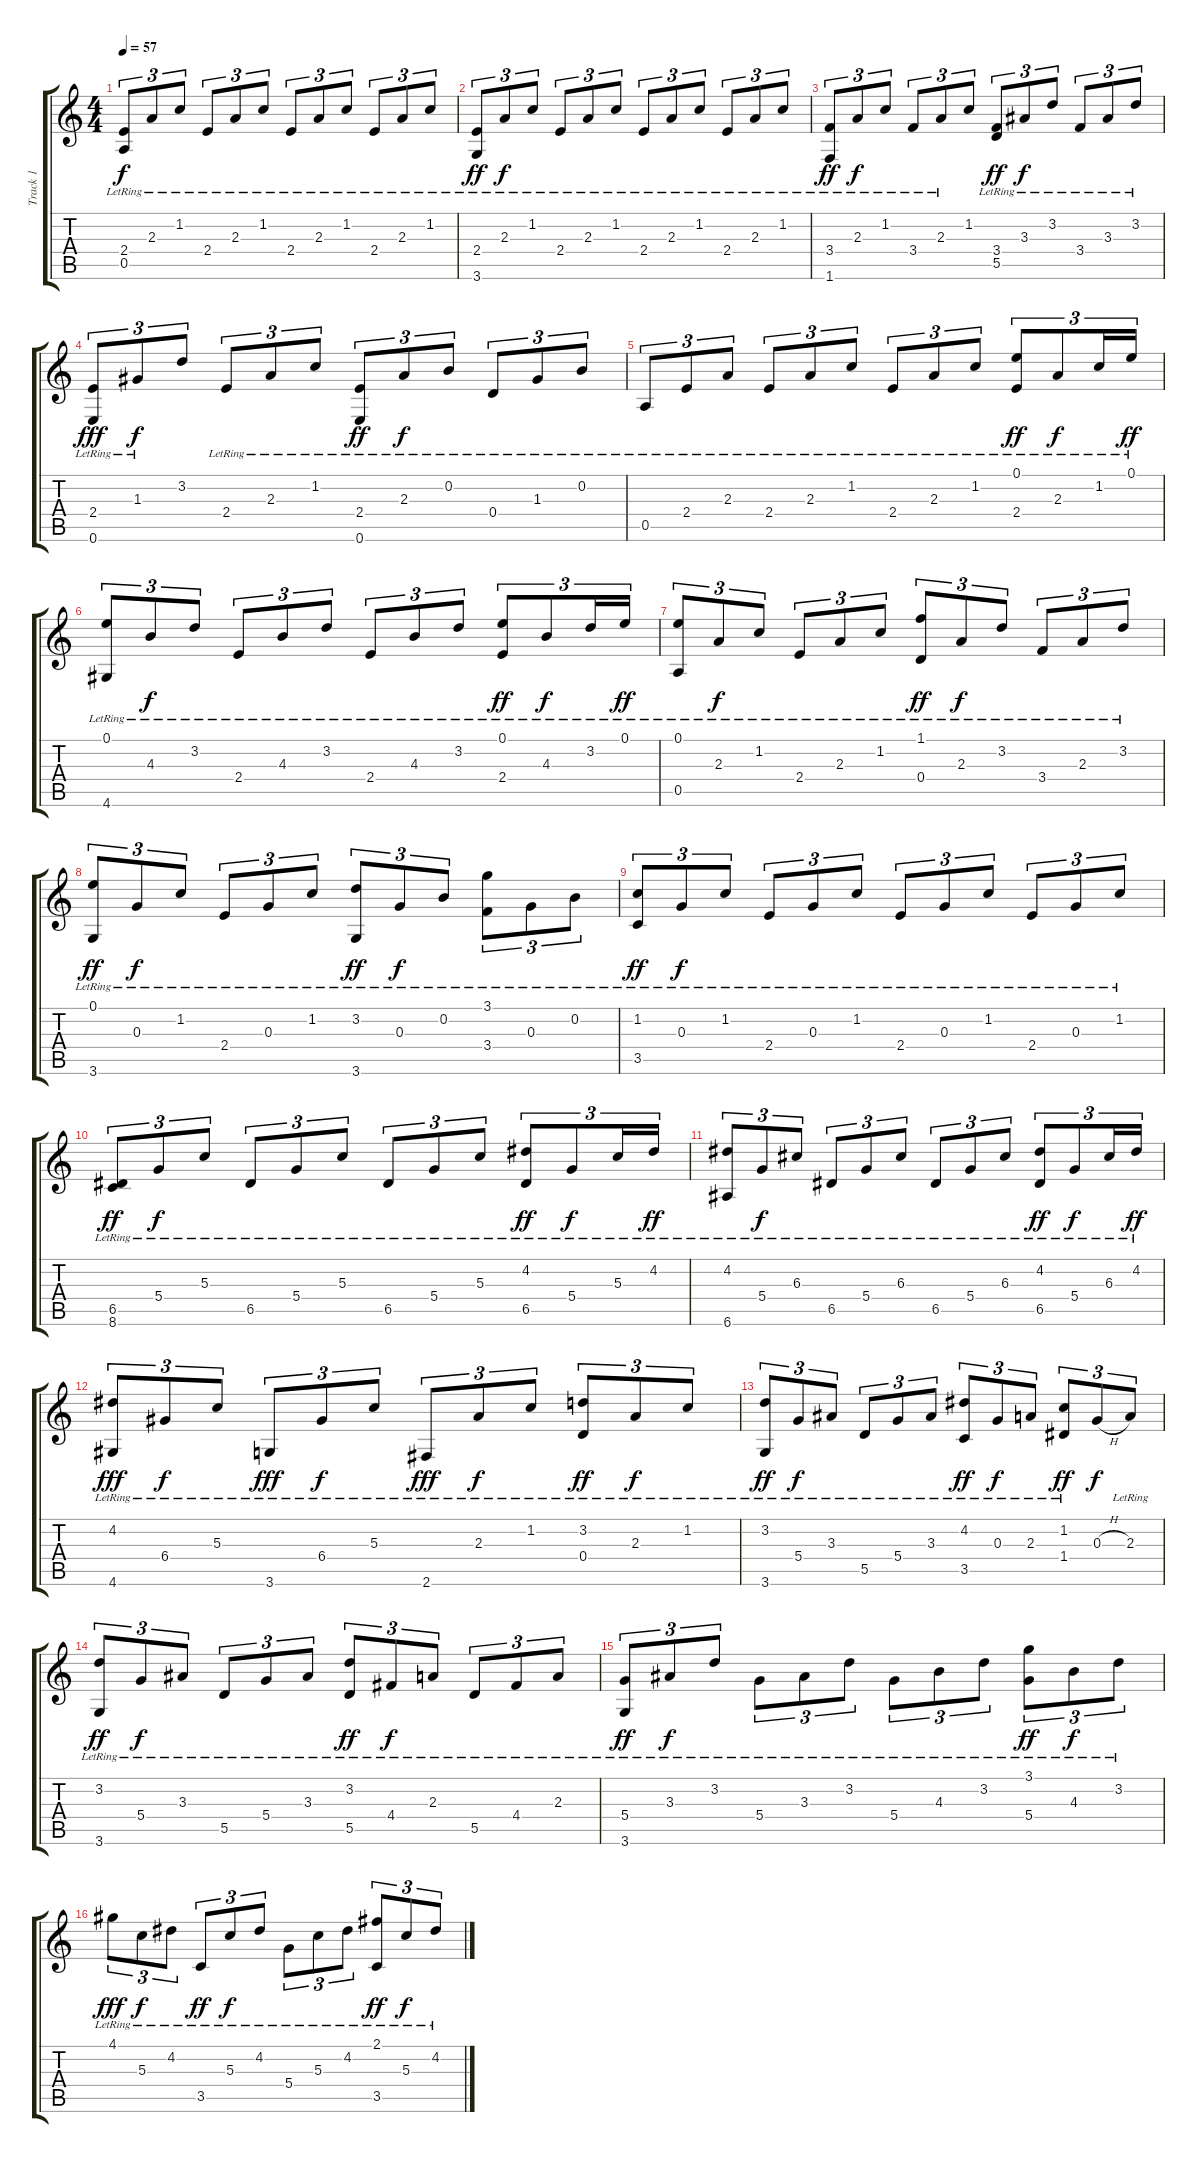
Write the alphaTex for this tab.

\track ("Track 1" "Track 1") {instrument acousticguitarnylon}
\staff {score tabs}
\tuning (E4 B3 G3 D3 A2 E2) {hide}
\ts (4 4)
\tempo 57
\clef g2
\ks c
(2.4{lr} 0.5{lr}).8{tu (3 2) dy f instrument acousticguitarnylon} 2.3{lr}.8{tu (3 2)} 1.2{lr}.8{tu (3 2)} 2.4{lr}.8{tu (3 2)} 2.3{lr}.8{tu (3 2)} 1.2{lr}.8{tu (3 2)} 2.4{lr}.8{tu (3 2)} 2.3{lr}.8{tu (3 2)} 1.2{lr}.8{tu (3 2)} 2.4{lr}.8{tu (3 2)} 2.3{lr}.8{tu (3 2)} 1.2{lr}.8{tu (3 2)} |
(2.4{lr} 3.6{lr}).8{tu (3 2) dy ff} 2.3{lr}.8{tu (3 2) dy f} 1.2{lr}.8{tu (3 2)} 2.4{lr}.8{tu (3 2)} 2.3{lr}.8{tu (3 2)} 1.2{lr}.8{tu (3 2)} 2.4{lr}.8{tu (3 2)} 2.3{lr}.8{tu (3 2)} 1.2{lr}.8{tu (3 2)} 2.4{lr}.8{tu (3 2)} 2.3{lr}.8{tu (3 2)} 1.2{lr}.8{tu (3 2)} |
(3.4{lr} 1.6{lr}).8{tu (3 2) dy ff} 2.3{lr}.8{tu (3 2) dy f} 1.2{lr}.8{tu (3 2)} 3.4{lr}.8{tu (3 2)} 2.3{lr}.8{tu (3 2)} 1.2.8{tu (3 2)} (3.4{lr} 5.5{lr}).8{tu (3 2) dy ff} 3.3{lr}.8{tu (3 2) dy f} 3.2{lr}.8{tu (3 2)} 3.4{lr}.8{tu (3 2)} 3.3{lr}.8{tu (3 2)} 3.2{lr}.8{tu (3 2)} |
(2.4{lr} 0.6{lr}).8{tu (3 2) dy fff} 1.3{lr}.8{tu (3 2) dy f} 3.2.8{tu (3 2)} 2.4{lr}.8{tu (3 2)} 2.3{lr}.8{tu (3 2)} 1.2{lr}.8{tu (3 2)} (2.4{lr} 0.6{lr}).8{tu (3 2) dy ff} 2.3{lr}.8{tu (3 2) dy f} 0.2{lr}.8{tu (3 2)} 0.4{lr}.8{tu (3 2)} 1.3{lr}.8{tu (3 2)} 0.2{lr}.8{tu (3 2)} |
0.5{lr}.8{tu (3 2)} 2.4{lr}.8{tu (3 2)} 2.3{lr}.8{tu (3 2)} 2.4{lr}.8{tu (3 2)} 2.3{lr}.8{tu (3 2)} 1.2{lr}.8{tu (3 2)} 2.4{lr}.8{tu (3 2)} 2.3{lr}.8{tu (3 2)} 1.2{lr}.8{tu (3 2)} (0.1{lr} 2.4{lr}).8{tu (3 2) dy ff} 2.3{lr}.8{tu (3 2) dy f} 1.2{lr}.16{tu (3 2)} 0.1{lr}.16{tu (3 2) dy ff} |
(0.1{lr} 4.6{lr}).8{tu (3 2)} 4.3{lr}.8{tu (3 2) dy f} 3.2{lr}.8{tu (3 2)} 2.4{lr}.8{tu (3 2)} 4.3{lr}.8{tu (3 2)} 3.2{lr}.8{tu (3 2)} 2.4{lr}.8{tu (3 2)} 4.3{lr}.8{tu (3 2)} 3.2{lr}.8{tu (3 2)} (0.1{lr} 2.4{lr}).8{tu (3 2) dy ff} 4.3{lr}.8{tu (3 2) dy f} 3.2{lr}.16{tu (3 2)} 0.1{lr}.16{tu (3 2) dy ff} |
(0.1{lr} 0.5{lr}).8{tu (3 2)} 2.3{lr}.8{tu (3 2) dy f} 1.2{lr}.8{tu (3 2)} 2.4{lr}.8{tu (3 2)} 2.3{lr}.8{tu (3 2)} 1.2{lr}.8{tu (3 2)} (1.1{lr} 0.4{lr}).8{tu (3 2) dy ff} 2.3{lr}.8{tu (3 2) dy f} 3.2{lr}.8{tu (3 2)} 3.4{lr}.8{tu (3 2)} 2.3{lr}.8{tu (3 2)} 3.2{lr}.8{tu (3 2)} |
(0.1{lr} 3.6{lr}).8{tu (3 2) dy ff} 0.3{lr}.8{tu (3 2) dy f} 1.2{lr}.8{tu (3 2)} 2.4{lr}.8{tu (3 2)} 0.3{lr}.8{tu (3 2)} 1.2{lr}.8{tu (3 2)} (3.2{lr} 3.6{lr}).8{tu (3 2) dy ff} 0.3{lr}.8{tu (3 2) dy f} 0.2{lr}.8{tu (3 2)} (3.1{lr} 3.4).8{tu (3 2)} 0.3{lr}.8{tu (3 2)} 0.2{lr}.8{tu (3 2)} |
(1.2{lr} 3.5{lr}).8{tu (3 2) dy ff} 0.3{lr}.8{tu (3 2) dy f} 1.2{lr}.8{tu (3 2)} 2.4{lr}.8{tu (3 2)} 0.3{lr}.8{tu (3 2)} 1.2{lr}.8{tu (3 2)} 2.4{lr}.8{tu (3 2)} 0.3{lr}.8{tu (3 2)} 1.2{lr}.8{tu (3 2)} 2.4{lr}.8{tu (3 2)} 0.3{lr}.8{tu (3 2)} 1.2{lr}.8{tu (3 2)} |
(6.5{lr} 8.6{lr}).8{tu (3 2) dy ff} 5.4{lr}.8{tu (3 2) dy f} 5.3{lr}.8{tu (3 2)} 6.5{lr}.8{tu (3 2)} 5.4{lr}.8{tu (3 2)} 5.3{lr}.8{tu (3 2)} 6.5{lr}.8{tu (3 2)} 5.4{lr}.8{tu (3 2)} 5.3{lr}.8{tu (3 2)} (4.2{lr} 6.5{lr}).8{tu (3 2) dy ff} 5.4{lr}.8{tu (3 2) dy f} 5.3{lr}.16{tu (3 2)} 4.2{lr}.16{tu (3 2) dy ff} |
(4.2{lr} 6.6{lr}).8{tu (3 2)} 5.4{lr}.8{tu (3 2) dy f} 6.3{lr}.8{tu (3 2)} 6.5{lr}.8{tu (3 2)} 5.4{lr}.8{tu (3 2)} 6.3{lr}.8{tu (3 2)} 6.5{lr}.8{tu (3 2)} 5.4{lr}.8{tu (3 2)} 6.3{lr}.8{tu (3 2)} (4.2{lr} 6.5{lr}).8{tu (3 2) dy ff} 5.4{lr}.8{tu (3 2) dy f} 6.3{lr}.16{tu (3 2)} 4.2{lr}.16{tu (3 2) dy ff} |
(4.2{lr} 4.6{lr}).8{tu (3 2) dy fff} 6.4{lr}.8{tu (3 2) dy f} 5.3{lr}.8{tu (3 2)} 3.6{lr}.8{tu (3 2) dy fff} 6.4{lr}.8{tu (3 2) dy f} 5.3{lr}.8{tu (3 2)} 2.6{lr}.8{tu (3 2) dy fff} 2.3{lr}.8{tu (3 2) dy f} 1.2{lr}.8{tu (3 2)} (3.2{lr} 0.4{lr}).8{tu (3 2) dy ff} 2.3{lr}.8{tu (3 2) dy f} 1.2{lr}.8{tu (3 2)} |
(3.2{lr} 3.6{lr}).8{tu (3 2) dy ff} 5.4{lr}.8{tu (3 2) dy f} 3.3{lr}.8{tu (3 2)} 5.5{lr}.8{tu (3 2)} 5.4{lr}.8{tu (3 2)} 3.3{lr}.8{tu (3 2)} (4.2{lr} 3.5{lr}).8{tu (3 2) dy ff} 0.3{lr}.8{tu (3 2) dy f} 2.3{lr}.8{tu (3 2)} (1.2{lr} 1.4{lr}).8{tu (3 2) dy ff} 0.3{h}.8{tu (3 2) dy f} 2.3{lr}.8{tu (3 2)} |
(3.2{lr} 3.6{lr}).8{tu (3 2) dy ff} 5.4{lr}.8{tu (3 2) dy f} 3.3{lr}.8{tu (3 2)} 5.5{lr}.8{tu (3 2)} 5.4{lr}.8{tu (3 2)} 3.3{lr}.8{tu (3 2)} (3.2{lr} 5.5{lr}).8{tu (3 2) dy ff} 4.4{lr}.8{tu (3 2) dy f} 2.3{lr}.8{tu (3 2)} 5.5{lr}.8{tu (3 2)} 4.4{lr}.8{tu (3 2)} 2.3{lr}.8{tu (3 2)} |
(5.4{lr} 3.6{lr}).8{tu (3 2) dy ff} 3.3{lr}.8{tu (3 2) dy f} 3.2{lr}.8{tu (3 2)} 5.4{lr}.8{tu (3 2)} 3.3{lr}.8{tu (3 2)} 3.2{lr}.8{tu (3 2)} 5.4{lr}.8{tu (3 2)} 4.3{lr}.8{tu (3 2)} 3.2{lr}.8{tu (3 2)} (3.1{lr} 5.4{lr}).8{tu (3 2) dy ff} 4.3{lr}.8{tu (3 2) dy f} 3.2{lr}.8{tu (3 2)} |
4.1{lr}.8{tu (3 2) dy fff} 5.3{lr}.8{tu (3 2) dy f} 4.2{lr}.8{tu (3 2)} 3.5{lr}.8{tu (3 2) dy ff} 5.3{lr}.8{tu (3 2) dy f} 4.2{lr}.8{tu (3 2)} 5.4{lr}.8{tu (3 2)} 5.3{lr}.8{tu (3 2)} 4.2{lr}.8{tu (3 2)} (2.1{lr} 3.5{lr}).8{tu (3 2) dy ff} 5.3{lr}.8{tu (3 2) dy f} 4.2{lr}.8{tu (3 2)}
